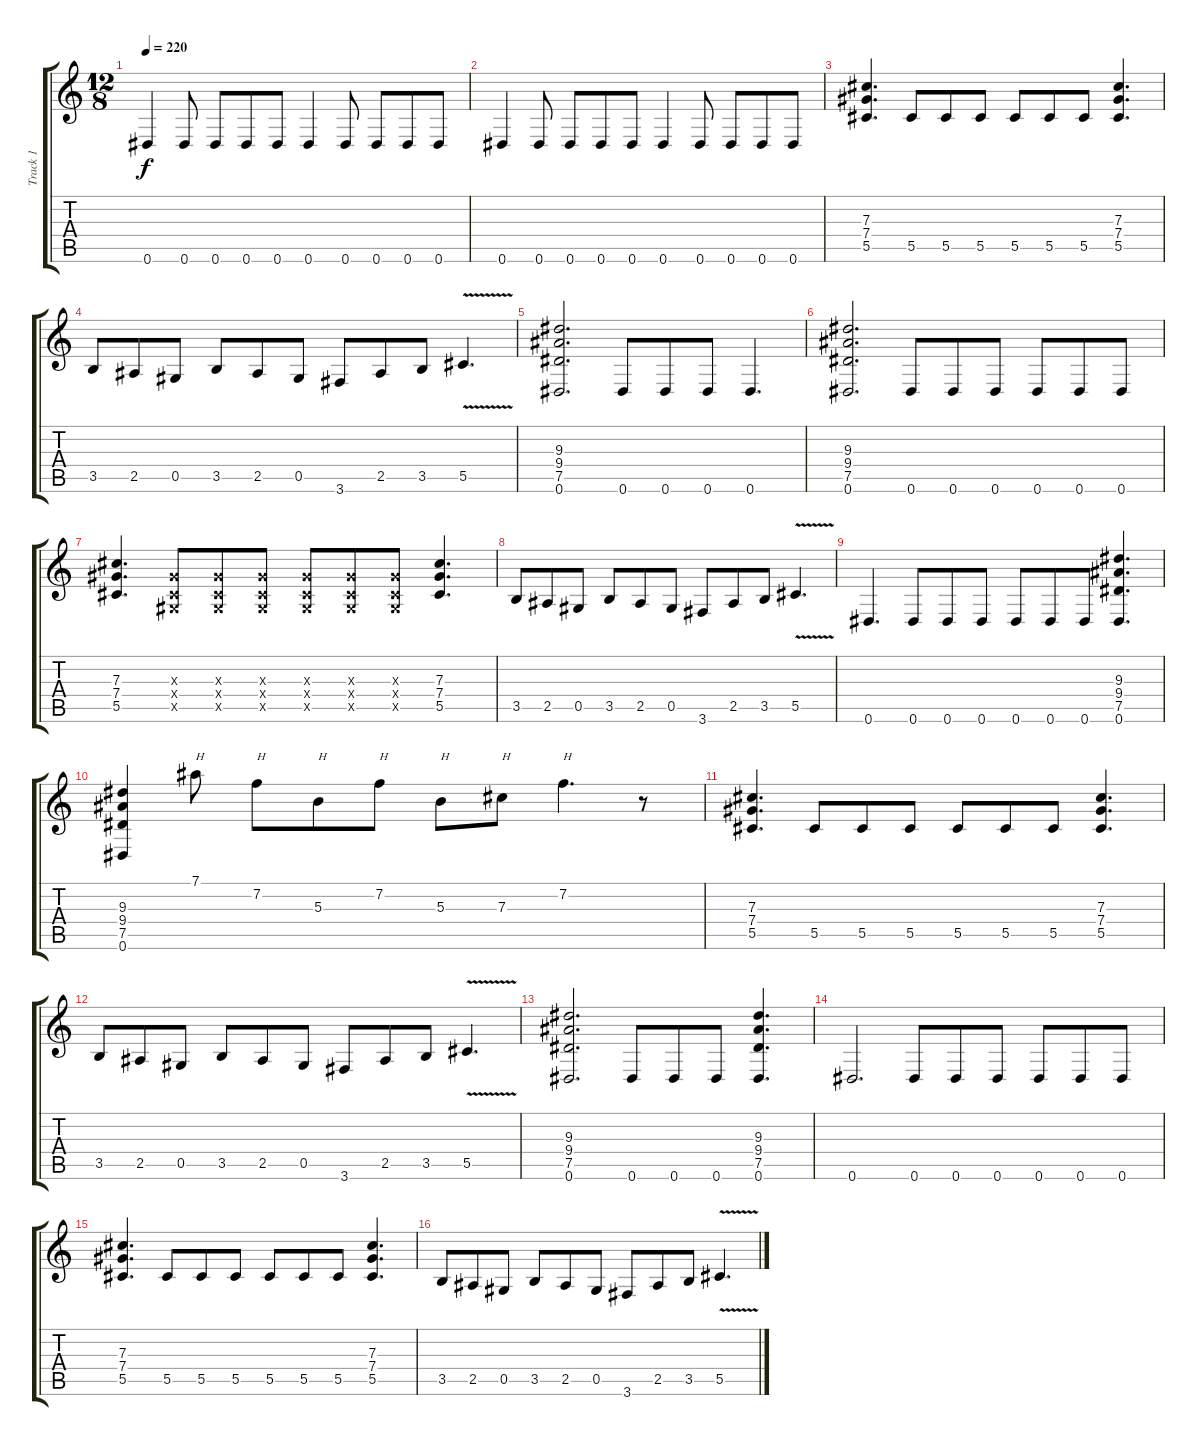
\track ("Track 1" "Track 1") {instrument acousticguitarsteel}
\staff {score tabs}
\tuning (Eb4 Bb3 Gb3 Db3 Ab2 Eb2) {hide}
\ts (12 8)
\tempo 220
\clef g2
\ks c
0.6.4{dy f} 0.6.8 0.6.8 0.6.8 0.6.8 0.6.4 0.6.8 0.6.8 0.6.8 0.6.8 |
0.6.4 0.6.8 0.6.8 0.6.8 0.6.8 0.6.4 0.6.8 0.6.8 0.6.8 0.6.8 |
(7.3 7.4 5.5).4{d} 5.5.8 5.5.8 5.5.8 5.5.8 5.5.8 5.5.8 (7.3 7.4 5.5).4{d} |
3.5.8 2.5.8 0.5.8 3.5.8 2.5.8 0.5.8 3.6.8 2.5.8 3.5.8 5.5{v}.4{d} |
(9.3 9.4 7.5 0.6).2{d} 0.6.8 0.6.8 0.6.8 0.6.4{d} |
(9.3 9.4 7.5 0.6).2{d} 0.6.8 0.6.8 0.6.8 0.6.8 0.6.8 0.6.8 |
(7.3 7.4 5.5).4{d} (2.3{x} 0.4{x} 0.5{x}).8 (2.3{x} 0.4{x} 0.5{x}).8 (2.3{x} 0.4{x} 0.5{x}).8 (2.3{x} 0.4{x} 0.5{x}).8 (2.3{x} 0.4{x} 0.5{x}).8 (2.3{x} 0.4{x} 0.5{x}).8 (7.3 7.4 5.5).4{d} |
3.5.8 2.5.8 0.5.8 3.5.8 2.5.8 0.5.8 3.6.8 2.5.8 3.5.8 5.5{v}.4{d} |
0.6.4{d} 0.6.8 0.6.8 0.6.8 0.6.8 0.6.8 0.6.8 (9.3 9.4 7.5 0.6).4{d} |
(9.3 9.4 7.5 0.6).4 7.1.8{txt "H" instrument guitarharmonics} 7.2.8{txt "H"} 5.3.8{txt "H"} 7.2.8{txt "H"} 5.3.8{txt "H"} 7.3.8{txt "H"} 7.2.4{d txt "H"} r.8{instrument distortionguitar} |
(7.3 7.4 5.5).4{d} 5.5.8 5.5.8 5.5.8 5.5.8 5.5.8 5.5.8 (7.3 7.4 5.5).4{d} |
3.5.8 2.5.8 0.5.8 3.5.8 2.5.8 0.5.8 3.6.8 2.5.8 3.5.8 5.5{v}.4{d} |
(9.3 9.4 7.5 0.6).2{d} 0.6.8 0.6.8 0.6.8 (9.3 9.4 7.5 0.6).4{d} |
0.6.2{d} 0.6.8 0.6.8 0.6.8 0.6.8 0.6.8 0.6.8 |
(7.3 7.4 5.5).4{d} 5.5.8 5.5.8 5.5.8 5.5.8 5.5.8 5.5.8 (7.3 7.4 5.5).4{d} |
3.5.8 2.5.8 0.5.8 3.5.8 2.5.8 0.5.8 3.6.8 2.5.8 3.5.8 5.5{v}.4{d}
